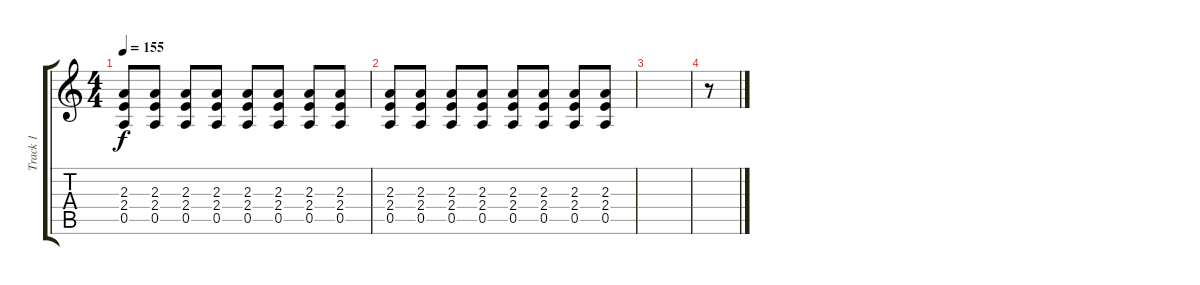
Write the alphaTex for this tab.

\track ("Track 1" "Track 1") {instrument overdrivenguitar}
\staff {score tabs}
\tuning (E4 B3 G3 D3 A2 E2) {hide}
\ts (4 4)
\tempo 155
\clef g2
\ks c
(2.3 2.4 0.5).8{dy f} (2.3 2.4 0.5).8 (2.3 2.4 0.5).8 (2.3 2.4 0.5).8 (2.3 2.4 0.5).8 (2.3 2.4 0.5).8 (2.3 2.4 0.5).8 (2.3 2.4 0.5).8 |
(2.3 2.4 0.5).8 (2.3 2.4 0.5).8 (2.3 2.4 0.5).8 (2.3 2.4 0.5).8 (2.3 2.4 0.5).8 (2.3 2.4 0.5).8 (2.3 2.4 0.5).8 (2.3 2.4 0.5).8 |
|
r.8
